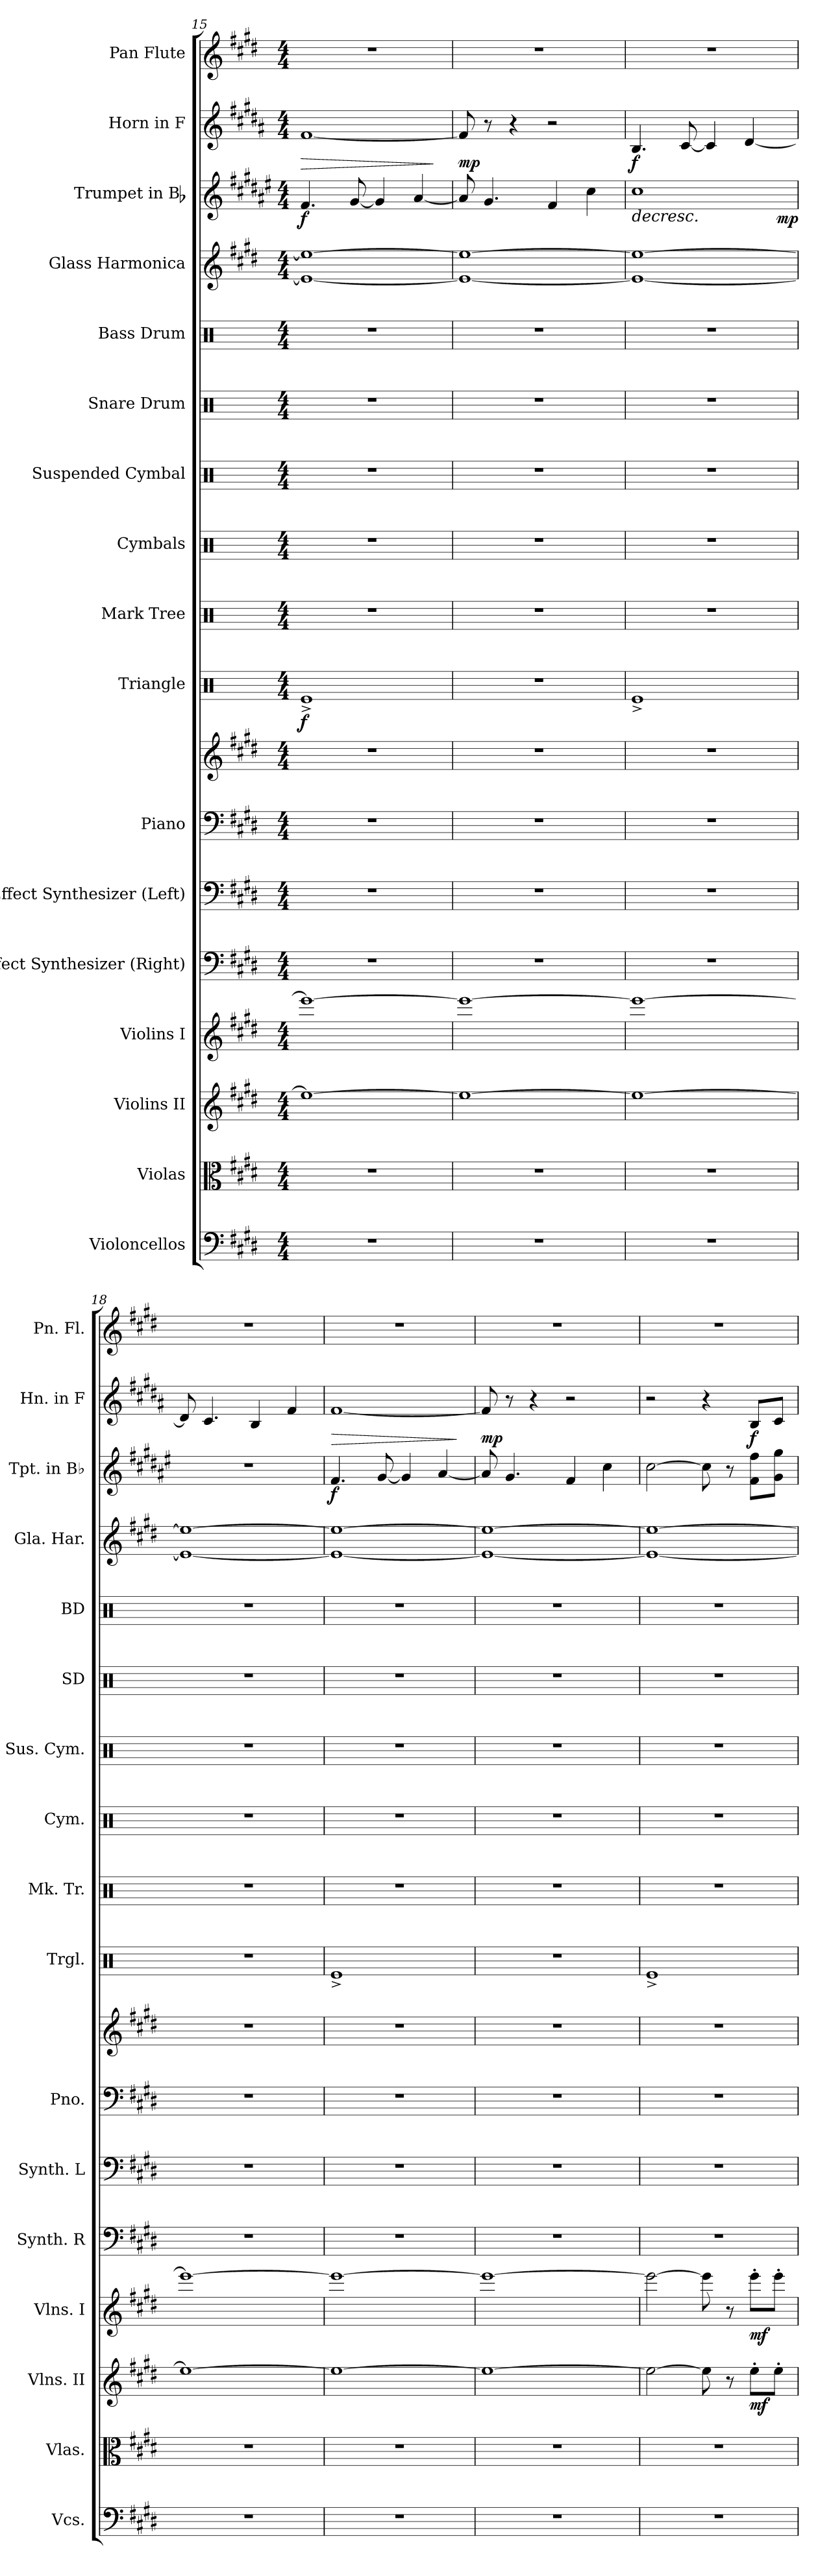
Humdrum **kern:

**kern	**kern	**kern	**dynam	**kern	**dynam	**kern	**kern	**kern	**kern	**kern	**dynam	**kern	**kern	**kern	**kern	**kern	**kern	**kern	**dynam	**kern	**dynam	**kern
*part17	*part16	*part15	*part15	*part14	*part14	*part13	*part12	*part11	*part11	*part10	*part10	*part9	*part8	*part7	*part6	*part5	*part4	*part3	*part3	*part2	*part2	*part1
*staff18	*staff17	*staff16	*staff16	*staff15	*staff15	*staff14	*staff13	*staff12	*staff11	*staff10	*staff10	*staff9	*staff8	*staff7	*staff6	*staff5	*staff4	*staff3	*staff3	*staff2	*staff2	*staff1
*I"Violoncellos	*I"Violas	*I"Violins II	*	*I"Violins I	*	*I"Effect Synthesizer (Right)	*I"Effect Synthesizer (Left)	*I"Piano	*	*I"Triangle	*	*I"Mark Tree	*I"Cymbals	*I"Suspended Cymbal	*I"Snare Drum	*I"Bass Drum	*I"Glass Harmonica	*I"Trumpet in Bb	*	*I"Horn in F	*	*I"Pan Flute
*I'Vcs.	*I'Vlas.	*I'Vlns. II	*	*I'Vlns. I	*	*I'Synth. R	*I'Synth. L	*I'Pno.	*	*I'Trgl.	*	*I'Mk. Tr.	*I'Cym.	*I'Sus. Cym.	*I'SD	*I'BD	*I'Gla. Har.	*I'Tpt. in Bb	*	*I'Hn. in F	*	*I'Pn. Fl.
*clefF4	*clefC3	*clefG2	*	*clefG2	*	*clefF4	*clefF4	*clefF4	*clefG2	*clefX	*	*clefX	*clefX	*clefX	*clefX	*clefX	*clefG2	*clefG2	*	*clefG2	*	*clefG2
*	*	*	*	*	*	*	*	*	*	*	*	*	*	*	*	*	*	*ITrd1c2	*	*ITrd4c7	*	*
*k[f#c#g#d#]	*k[f#c#g#d#]	*k[f#c#g#d#]	*	*k[f#c#g#d#]	*	*k[f#c#g#d#]	*k[f#c#g#d#]	*k[f#c#g#d#]	*k[f#c#g#d#]	*k[]	*	*k[]	*k[]	*k[]	*k[]	*k[]	*k[f#c#g#d#]	*k[f#c#g#d#]	*	*k[f#c#g#d#]	*	*k[f#c#g#d#]
*M4/4	*M4/4	*M4/4	*	*M4/4	*	*M4/4	*M4/4	*M4/4	*M4/4	*M4/4	*	*M4/4	*M4/4	*M4/4	*M4/4	*M4/4	*M4/4	*M4/4	*	*M4/4	*	*M4/4
=15	=15	=15	=15	=15	=15	=15	=15	=15	=15	=15	=15	=15	=15	=15	=15	=15	=15	=15	=15	=15	=15	=15
!	!	!	!	!	!	!	!	!	!	!	!LO:DY:b	!	!	!	!	!	!	!	!LO:DY:b	!	!LO:HP:b	!
1r	1r	1ee_	.	1eee_	.	1r	1r	1r	1r	1Re^	f	1r	1r	1r	1r	1r	1e_ 1ee_	4.e/	f	[1B	>	1r
.	.	.	.	.	.	.	.	.	.	.	.	.	.	.	.	.	.	[8f#/	.	.	.	.
.	.	.	.	.	.	.	.	.	.	.	.	.	.	.	.	.	.	4f#/]	.	.	.	.
.	.	.	.	.	.	.	.	.	.	.	.	.	.	.	.	.	.	[4g#/	.	.	.	.
.	.	.	.	.	.	.	.	.	.	.	.	.	.	.	.	.	.	.	.	.	]	.
=16	=16	=16	=16	=16	=16	=16	=16	=16	=16	=16	=16	=16	=16	=16	=16	=16	=16	=16	=16	=16	=16	=16
!	!	!	!	!	!	!	!	!	!	!	!	!	!	!	!	!	!	!	!	!	!LO:DY:b	!
1r	1r	1ee_	.	1eee_	.	1r	1r	1r	1r	1r	.	1r	1r	1r	1r	1r	1e_ 1ee_	8g#/]	.	8B/]	mp	1r
.	.	.	.	.	.	.	.	.	.	.	.	.	.	.	.	.	.	4.f#/	.	8r	.	.
.	.	.	.	.	.	.	.	.	.	.	.	.	.	.	.	.	.	.	.	4r	.	.
.	.	.	.	.	.	.	.	.	.	.	.	.	.	.	.	.	.	4e/	.	2r	.	.
.	.	.	.	.	.	.	.	.	.	.	.	.	.	.	.	.	.	4b\	.	.	.	.
=17	=17	=17	=17	=17	=17	=17	=17	=17	=17	=17	=17	=17	=17	=17	=17	=17	=17	=17	=17	=17	=17	=17
!	!	!	!	!	!	!	!	!	!	!	!	!	!	!	!	!	!	!	!LO:HP:b	!	!LO:DY:b	!
*	*	*	*	*	*	*	*	*	*	*	*	*	*	*	*	*	*	*^	*	*	*	*
1r	1r	1ee_	.	1eee_	.	1r	1r	1r	1r	1Re^	.	1r	1r	1r	1r	1r	1e_ 1ee_	1b	2...ryy	>	4.E/	f	1r
.	.	.	.	.	.	.	.	.	.	.	.	.	.	.	.	.	.	.	.	.	[8F#/	.	.
.	.	.	.	.	.	.	.	.	.	.	.	.	.	.	.	.	.	.	.	.	4F#/]	.	.
.	.	.	.	.	.	.	.	.	.	.	.	.	.	.	.	.	.	.	.	.	[4G#/	.	.
!	!	!	!	!	!	!	!	!	!	!	!	!	!	!	!	!	!	!	!	!LO:DY:b	!	!	!
.	.	.	.	.	.	.	.	.	.	.	.	.	.	.	.	.	.	.	16ryy	mp	.	.	.
.	.	.	.	.	.	.	.	.	.	.	.	.	.	.	.	.	.	.	.	]	.	.	.
*	*	*	*	*	*	*	*	*	*	*	*	*	*	*	*	*	*	*v	*v	*	*	*	*
!!LO:PB:g=z
=18	=18	=18	=18	=18	=18	=18	=18	=18	=18	=18	=18	=18	=18	=18	=18	=18	=18	=18	=18	=18	=18	=18
1r	1r	1ee_	.	1eee_	.	1r	1r	1r	1r	1r	.	1r	1r	1r	1r	1r	1e_ 1ee_	1r	.	8G#/]	.	1r
.	.	.	.	.	.	.	.	.	.	.	.	.	.	.	.	.	.	.	.	4.F#/	.	.
.	.	.	.	.	.	.	.	.	.	.	.	.	.	.	.	.	.	.	.	4E/	.	.
.	.	.	.	.	.	.	.	.	.	.	.	.	.	.	.	.	.	.	.	4B/	.	.
=19	=19	=19	=19	=19	=19	=19	=19	=19	=19	=19	=19	=19	=19	=19	=19	=19	=19	=19	=19	=19	=19	=19
!	!	!	!	!	!	!	!	!	!	!	!	!	!	!	!	!	!	!	!LO:DY:b	!	!LO:HP:b	!
1r	1r	1ee_	.	1eee_	.	1r	1r	1r	1r	1Re^	.	1r	1r	1r	1r	1r	1e_ 1ee_	4.e/	f	[1B	>	1r
.	.	.	.	.	.	.	.	.	.	.	.	.	.	.	.	.	.	[8f#/	.	.	.	.
.	.	.	.	.	.	.	.	.	.	.	.	.	.	.	.	.	.	4f#/]	.	.	.	.
.	.	.	.	.	.	.	.	.	.	.	.	.	.	.	.	.	.	[4g#/	.	.	.	.
.	.	.	.	.	.	.	.	.	.	.	.	.	.	.	.	.	.	.	.	.	]	.
=20	=20	=20	=20	=20	=20	=20	=20	=20	=20	=20	=20	=20	=20	=20	=20	=20	=20	=20	=20	=20	=20	=20
!	!	!	!	!	!	!	!	!	!	!	!	!	!	!	!	!	!	!	!	!	!LO:DY:b	!
1r	1r	1ee_	.	1eee_	.	1r	1r	1r	1r	1r	.	1r	1r	1r	1r	1r	1e_ 1ee_	8g#/]	.	8B/]	mp	1r
.	.	.	.	.	.	.	.	.	.	.	.	.	.	.	.	.	.	4.f#/	.	8r	.	.
.	.	.	.	.	.	.	.	.	.	.	.	.	.	.	.	.	.	.	.	4r	.	.
.	.	.	.	.	.	.	.	.	.	.	.	.	.	.	.	.	.	4e/	.	2r	.	.
.	.	.	.	.	.	.	.	.	.	.	.	.	.	.	.	.	.	4b\	.	.	.	.
=21	=21	=21	=21	=21	=21	=21	=21	=21	=21	=21	=21	=21	=21	=21	=21	=21	=21	=21	=21	=21	=21	=21
1r	1r	2ee\_	.	2eee\_	.	1r	1r	1r	1r	1Re^	.	1r	1r	1r	1r	1r	1e_ 1ee_	[2b\	.	2r	.	1r
.	.	8ee\]	.	8eee\]	.	.	.	.	.	.	.	.	.	.	.	.	.	8b\]	.	4r	.	.
.	.	8r	.	8r	.	.	.	.	.	.	.	.	.	.	.	.	.	8r	.	.	.	.
!	!	!	!LO:DY:b	!	!LO:DY:b	!	!	!	!	!	!	!	!	!	!	!	!	!	!	!	!LO:DY:b	!
.	.	8ee'\L	mf	8eee'\L	mf	.	.	.	.	.	.	.	.	.	.	.	.	8e\ 8ee\L	.	8E/L	f	.
.	.	8ee'\J	.	8eee'\J	.	.	.	.	.	.	.	.	.	.	.	.	.	8f#\ 8ff#\J	.	8F#/J	.	.
=	=	=	=	=	=	=	=	=	=	=	=	=	=	=	=	=	=	=	=	=	=	=
*-	*-	*-	*-	*-	*-	*-	*-	*-	*-	*-	*-	*-	*-	*-	*-	*-	*-	*-	*-	*-	*-	*-
